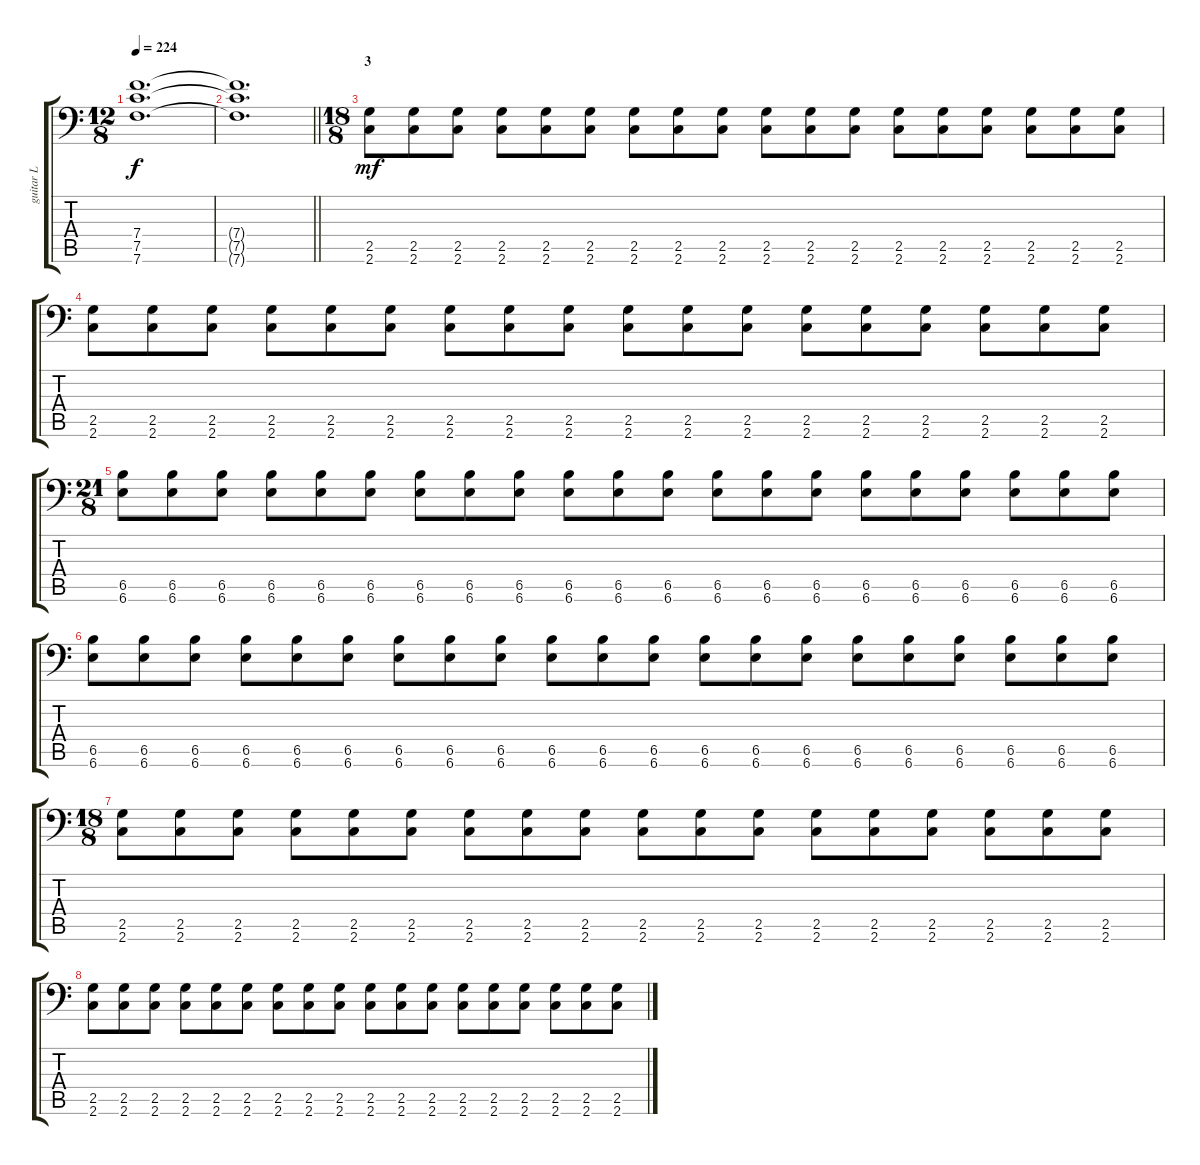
\track ("guitar L" "guitar L") {instrument distortionguitar}
\staff {score tabs}
\tuning (C4 G3 Eb3 Bb2 F2 Bb1) {hide}
\ts (12 8)
\tempo 224
\clef f4
\ks c
(7.4 7.5 7.6).1{d dy f} |
\barLineRight lightlight
(7.4{t} 7.5{t} 7.6{t}).1{d} |
\ts (18 8)
\section ("" "3")
(2.5 2.6).8{dy mf} (2.5 2.6).8 (2.5 2.6).8 (2.5 2.6).8 (2.5 2.6).8 (2.5 2.6).8 (2.5 2.6).8 (2.5 2.6).8 (2.5 2.6).8 (2.5 2.6).8 (2.5 2.6).8 (2.5 2.6).8 (2.5 2.6).8 (2.5 2.6).8 (2.5 2.6).8 (2.5 2.6).8 (2.5 2.6).8 (2.5 2.6).8 |
(2.5 2.6).8 (2.5 2.6).8 (2.5 2.6).8 (2.5 2.6).8 (2.5 2.6).8 (2.5 2.6).8 (2.5 2.6).8 (2.5 2.6).8 (2.5 2.6).8 (2.5 2.6).8 (2.5 2.6).8 (2.5 2.6).8 (2.5 2.6).8 (2.5 2.6).8 (2.5 2.6).8 (2.5 2.6).8 (2.5 2.6).8 (2.5 2.6).8 |
\ts (21 8)
(6.5 6.6).8 (6.5 6.6).8 (6.5 6.6).8 (6.5 6.6).8 (6.5 6.6).8 (6.5 6.6).8 (6.5 6.6).8 (6.5 6.6).8 (6.5 6.6).8 (6.5 6.6).8 (6.5 6.6).8 (6.5 6.6).8 (6.5 6.6).8 (6.5 6.6).8 (6.5 6.6).8 (6.5 6.6).8 (6.5 6.6).8 (6.5 6.6).8 (6.5 6.6).8 (6.5 6.6).8 (6.5 6.6).8 |
(6.5 6.6).8 (6.5 6.6).8 (6.5 6.6).8 (6.5 6.6).8 (6.5 6.6).8 (6.5 6.6).8 (6.5 6.6).8 (6.5 6.6).8 (6.5 6.6).8 (6.5 6.6).8 (6.5 6.6).8 (6.5 6.6).8 (6.5 6.6).8 (6.5 6.6).8 (6.5 6.6).8 (6.5 6.6).8 (6.5 6.6).8 (6.5 6.6).8 (6.5 6.6).8 (6.5 6.6).8 (6.5 6.6).8 |
\ts (18 8)
(2.5 2.6).8 (2.5 2.6).8 (2.5 2.6).8 (2.5 2.6).8 (2.5 2.6).8 (2.5 2.6).8 (2.5 2.6).8 (2.5 2.6).8 (2.5 2.6).8 (2.5 2.6).8 (2.5 2.6).8 (2.5 2.6).8 (2.5 2.6).8 (2.5 2.6).8 (2.5 2.6).8 (2.5 2.6).8 (2.5 2.6).8 (2.5 2.6).8 |
(2.5 2.6).8 (2.5 2.6).8 (2.5 2.6).8 (2.5 2.6).8 (2.5 2.6).8 (2.5 2.6).8 (2.5 2.6).8 (2.5 2.6).8 (2.5 2.6).8 (2.5 2.6).8 (2.5 2.6).8 (2.5 2.6).8 (2.5 2.6).8 (2.5 2.6).8 (2.5 2.6).8 (2.5 2.6).8 (2.5 2.6).8 (2.5 2.6).8
